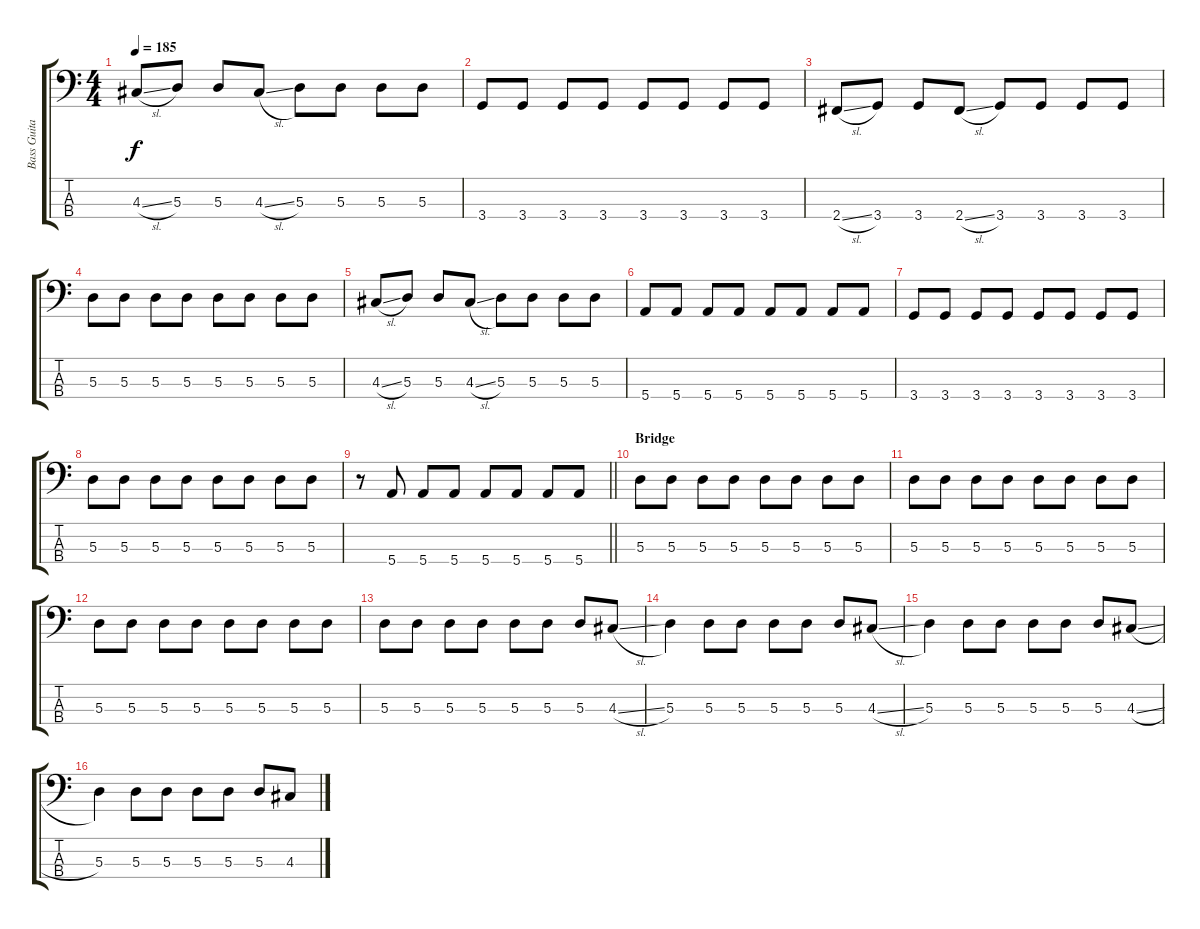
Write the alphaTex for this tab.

\track ("Bass Guitar" "Bass Guita") {instrument electricbasspick}
\staff {score tabs}
\tuning (G2 D2 A1 E1) {hide}
\ts (4 4)
\tempo 185
\clef f4
\ks c
4.3{sl}.8{dy f} 5.3.8 5.3.8 4.3{sl}.8 5.3.8 5.3.8 5.3.8 5.3.8 |
3.4.8 3.4.8 3.4.8 3.4.8 3.4.8 3.4.8 3.4.8 3.4.8 |
2.4{sl}.8 3.4.8 3.4.8 2.4{sl}.8 3.4.8 3.4.8 3.4.8 3.4.8 |
5.3.8 5.3.8 5.3.8 5.3.8 5.3.8 5.3.8 5.3.8 5.3.8 |
4.3{sl}.8 5.3.8 5.3.8 4.3{sl}.8 5.3.8 5.3.8 5.3.8 5.3.8 |
5.4.8 5.4.8 5.4.8 5.4.8 5.4.8 5.4.8 5.4.8 5.4.8 |
3.4.8 3.4.8 3.4.8 3.4.8 3.4.8 3.4.8 3.4.8 3.4.8 |
5.3.8 5.3.8 5.3.8 5.3.8 5.3.8 5.3.8 5.3.8 5.3.8 |
\barLineRight lightlight
r.8 5.4.8 5.4.8 5.4.8 5.4.8 5.4.8 5.4.8 5.4.8 |
\section ("" "Bridge")
5.3.8 5.3.8 5.3.8 5.3.8 5.3.8 5.3.8 5.3.8 5.3.8 |
5.3.8 5.3.8 5.3.8 5.3.8 5.3.8 5.3.8 5.3.8 5.3.8 |
5.3.8 5.3.8 5.3.8 5.3.8 5.3.8 5.3.8 5.3.8 5.3.8 |
5.3.8 5.3.8 5.3.8 5.3.8 5.3.8 5.3.8 5.3.8 4.3{sl}.8 |
5.3.4 5.3.8 5.3.8 5.3.8 5.3.8 5.3.8 4.3{sl}.8 |
5.3.4 5.3.8 5.3.8 5.3.8 5.3.8 5.3.8 4.3{sl}.8 |
5.3.4 5.3.8 5.3.8 5.3.8 5.3.8 5.3.8 4.3{sl}.8
